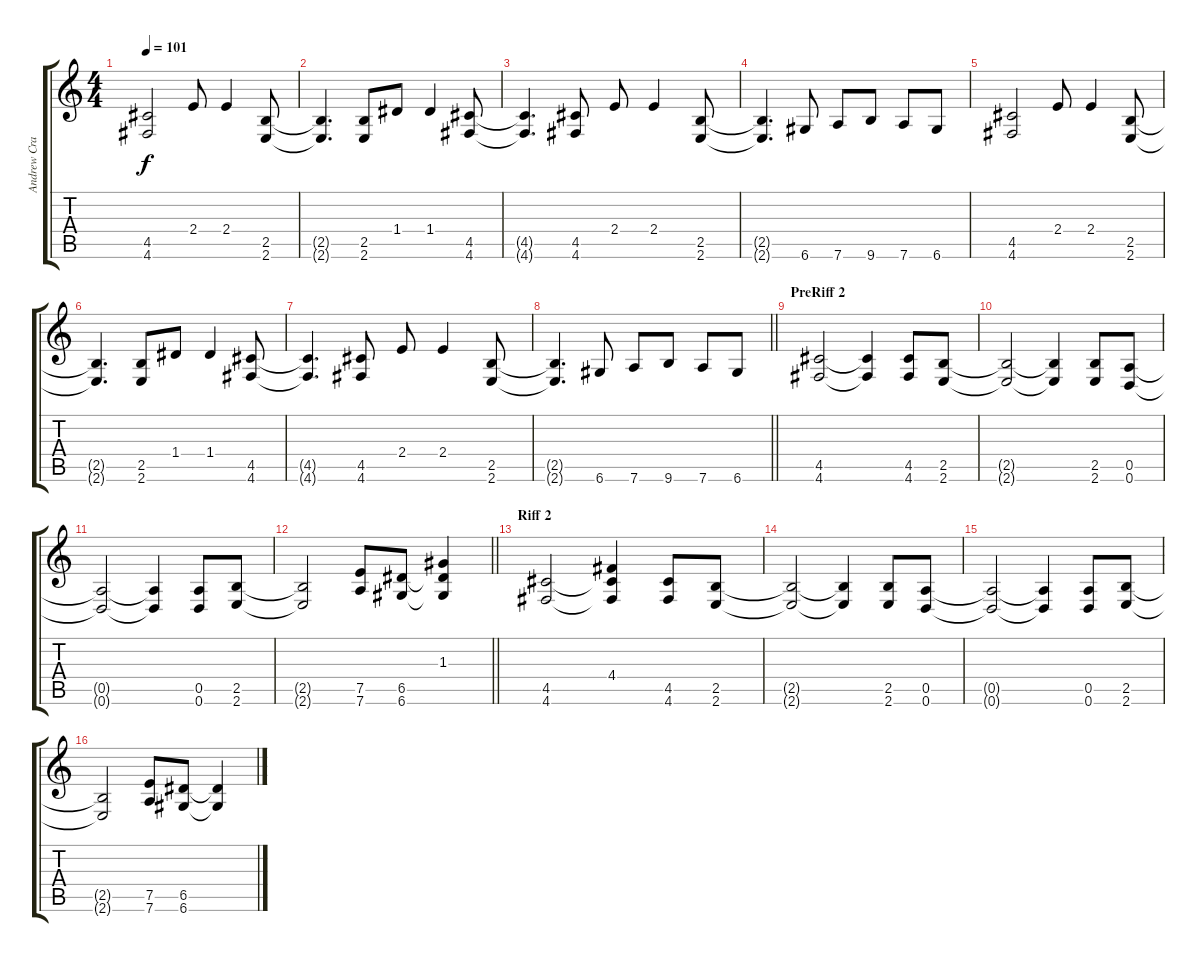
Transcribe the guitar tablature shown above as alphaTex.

\track ("Andrew Craighan (Rhythm)" "Andrew Cra") {instrument distortionguitar}
\staff {score tabs}
\tuning (E4 B3 G3 D3 A2 D2) {hide}
\ts (4 4)
\tempo 101
\clef g2
\ks c
(4.5 4.6).2{dy f} 2.4.8 2.4.4 (2.5 2.6).8 |
(2.5{t} 2.6{t}).4{d} (2.5 2.6).8{beam merge} 1.4.8 1.4.4 (4.5 4.6).8 |
(4.5{t} 4.6{t}).4{d} (4.5 4.6).8 2.4.8 2.4.4 (2.5 2.6).8 |
(2.5{t} 2.6{t}).4{d} 6.6.8 7.6.8 9.6.8 7.6.8 6.6.8 |
(4.5 4.6).2 2.4.8 2.4.4 (2.5 2.6).8 |
(2.5{t} 2.6{t}).4{d} (2.5 2.6).8{beam merge} 1.4.8 1.4.4 (4.5 4.6).8 |
(4.5{t} 4.6{t}).4{d} (4.5 4.6).8 2.4.8 2.4.4 (2.5 2.6).8 |
\barLineRight lightlight
(2.5{t} 2.6{t}).4{d} 6.6.8 7.6.8 9.6.8 7.6.8 6.6.8 |
\section ("" "PreRiff 2")
(4.5 4.6).2 (4.5{t} 4.6{t}).4 (4.5 4.6).8 (2.5 2.6).8 |
(2.5{t} 2.6{t}).2 (2.5{t} 2.6{t}).4 (2.5 2.6).8 (0.5 0.6).8 |
(0.5{t} 0.6{t}).2 (0.5{t} 0.6{t}).4 (0.5 0.6).8 (2.5 2.6).8 |
\barLineRight lightlight
(2.5{t} 2.6{t}).2 (7.5 7.6).8 (6.5 6.6).8 (1.3 6.5{t} 6.6{t}).4 |
\section ("" "Riff 2")
(4.5 4.6).2 (4.4 4.5{t} 4.6{t}).4 (4.5 4.6).8 (2.5 2.6).8 |
(2.5{t} 2.6{t}).2 (2.5{t} 2.6{t}).4 (2.5 2.6).8 (0.5 0.6).8 |
(0.5{t} 0.6{t}).2 (0.5{t} 0.6{t}).4 (0.5 0.6).8 (2.5 2.6).8 |
(2.5{t} 2.6{t}).2 (7.5 7.6).8 (6.5 6.6).8 (6.5{t} 6.6{t}).4
